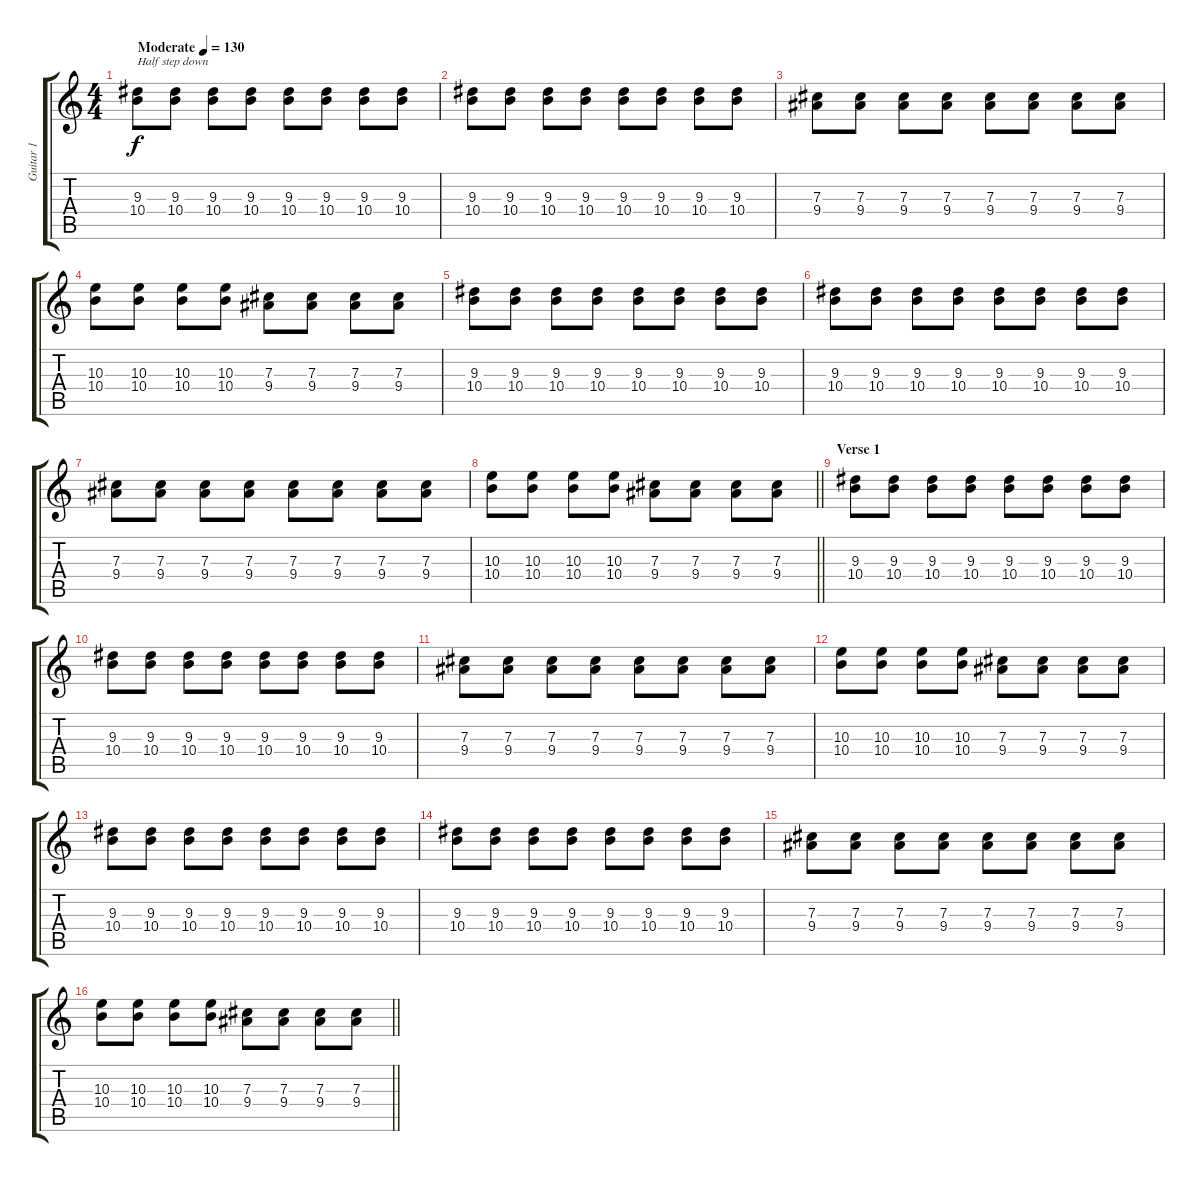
\track ("Guitar 1" "Guitar 1") {instrument electricguitarclean}
\staff {score tabs}
\tuning (Eb4 Bb3 Gb3 Db3 Ab2 Eb2) {hide}
\ts (4 4)
\tempo (130 "Moderate")
\clef g2
\ks c
(9.3 10.4).8{txt "Half step down" dy f instrument electricguitarclean} (9.3 10.4).8 (9.3 10.4).8 (9.3 10.4).8 (9.3 10.4).8 (9.3 10.4).8 (9.3 10.4).8 (9.3 10.4).8 |
(9.3 10.4).8 (9.3 10.4).8 (9.3 10.4).8 (9.3 10.4).8 (9.3 10.4).8 (9.3 10.4).8 (9.3 10.4).8 (9.3 10.4).8 |
(7.3 9.4).8 (7.3 9.4).8 (7.3 9.4).8 (7.3 9.4).8 (7.3 9.4).8 (7.3 9.4).8 (7.3 9.4).8 (7.3 9.4).8 |
(10.3 10.4).8 (10.3 10.4).8 (10.3 10.4).8 (10.3 10.4).8 (7.3 9.4).8 (7.3 9.4).8 (7.3 9.4).8 (7.3 9.4).8 |
(9.3 10.4).8 (9.3 10.4).8 (9.3 10.4).8 (9.3 10.4).8 (9.3 10.4).8 (9.3 10.4).8 (9.3 10.4).8 (9.3 10.4).8 |
(9.3 10.4).8 (9.3 10.4).8 (9.3 10.4).8 (9.3 10.4).8 (9.3 10.4).8 (9.3 10.4).8 (9.3 10.4).8 (9.3 10.4).8 |
(7.3 9.4).8 (7.3 9.4).8 (7.3 9.4).8 (7.3 9.4).8 (7.3 9.4).8 (7.3 9.4).8 (7.3 9.4).8 (7.3 9.4).8 |
\barLineRight lightlight
(10.3 10.4).8 (10.3 10.4).8 (10.3 10.4).8 (10.3 10.4).8 (7.3 9.4).8 (7.3 9.4).8 (7.3 9.4).8 (7.3 9.4).8 |
\section ("" "Verse 1")
(9.3 10.4).8 (9.3 10.4).8 (9.3 10.4).8 (9.3 10.4).8 (9.3 10.4).8 (9.3 10.4).8 (9.3 10.4).8 (9.3 10.4).8 |
(9.3 10.4).8 (9.3 10.4).8 (9.3 10.4).8 (9.3 10.4).8 (9.3 10.4).8 (9.3 10.4).8 (9.3 10.4).8 (9.3 10.4).8 |
(7.3 9.4).8 (7.3 9.4).8 (7.3 9.4).8 (7.3 9.4).8 (7.3 9.4).8 (7.3 9.4).8 (7.3 9.4).8 (7.3 9.4).8 |
(10.3 10.4).8 (10.3 10.4).8 (10.3 10.4).8 (10.3 10.4).8 (7.3 9.4).8 (7.3 9.4).8 (7.3 9.4).8 (7.3 9.4).8 |
(9.3 10.4).8 (9.3 10.4).8 (9.3 10.4).8 (9.3 10.4).8 (9.3 10.4).8 (9.3 10.4).8 (9.3 10.4).8 (9.3 10.4).8 |
(9.3 10.4).8 (9.3 10.4).8 (9.3 10.4).8 (9.3 10.4).8 (9.3 10.4).8 (9.3 10.4).8 (9.3 10.4).8 (9.3 10.4).8 |
(7.3 9.4).8 (7.3 9.4).8 (7.3 9.4).8 (7.3 9.4).8 (7.3 9.4).8 (7.3 9.4).8 (7.3 9.4).8 (7.3 9.4).8 |
\barLineRight lightlight
(10.3 10.4).8 (10.3 10.4).8 (10.3 10.4).8 (10.3 10.4).8 (7.3 9.4).8 (7.3 9.4).8 (7.3 9.4).8 (7.3 9.4).8
